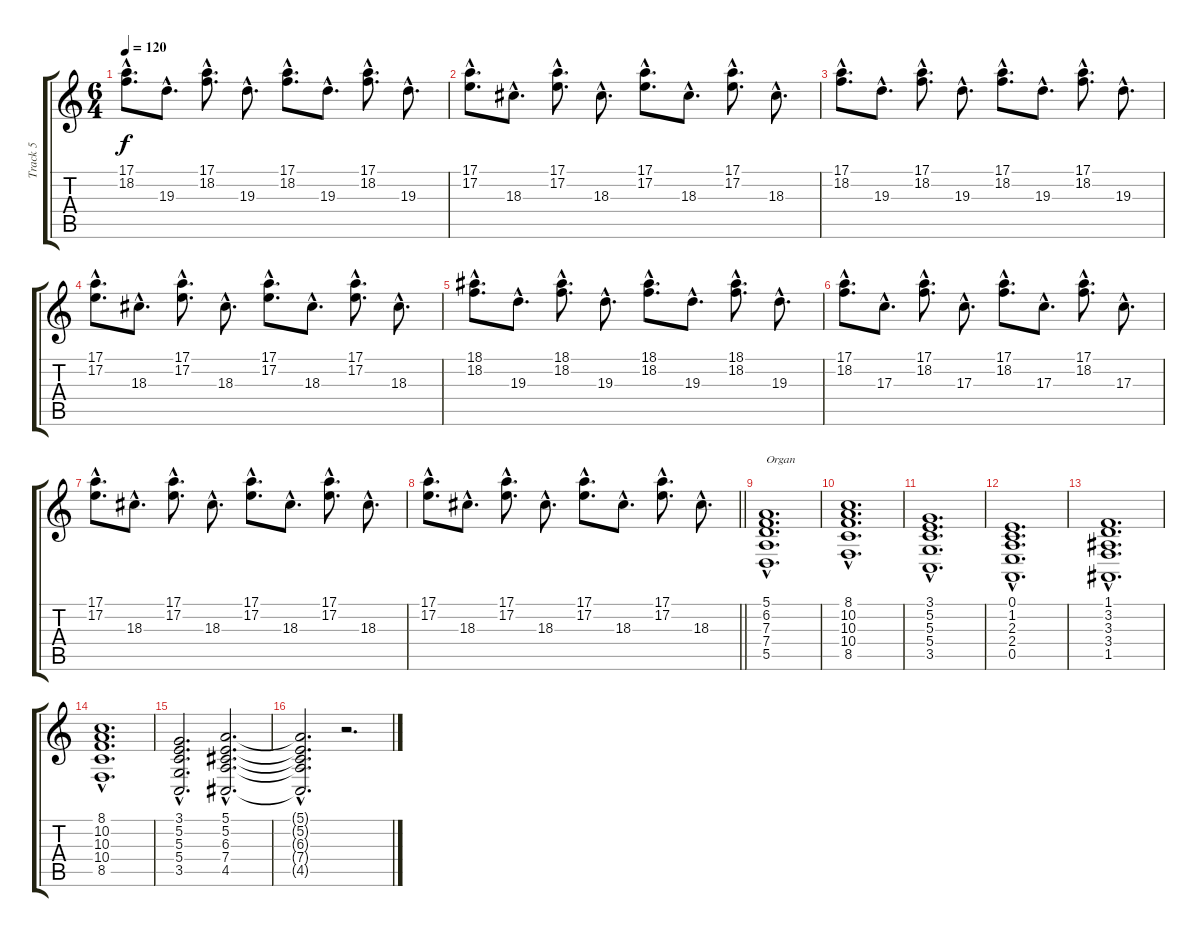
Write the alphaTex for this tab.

\track ("Track 5" "Track 5") {instrument acousticgrandpiano}
\staff {score tabs}
\tuning (E4 B3 G3 D3 A2 E2) {hide}
\ts (6 4)
\tempo 120
\clef g2
\ks c
(17.1{hac} 18.2{hac}).8{d dy f} 19.3{hac}.8{d} (17.1{hac} 18.2{hac}).8{d} 19.3{hac}.8{d} (17.1{hac} 18.2{hac}).8{d} 19.3{hac}.8{d} (17.1{hac} 18.2{hac}).8{d} 19.3{hac}.8{d} |
(17.1{hac} 17.2{hac}).8{d} 18.3{hac}.8{d} (17.1{hac} 17.2{hac}).8{d} 18.3{hac}.8{d} (17.1{hac} 17.2{hac}).8{d} 18.3{hac}.8{d} (17.1{hac} 17.2{hac}).8{d} 18.3{hac}.8{d} |
(17.1{hac} 18.2{hac}).8{d} 19.3{hac}.8{d} (17.1{hac} 18.2{hac}).8{d} 19.3{hac}.8{d} (17.1{hac} 18.2{hac}).8{d} 19.3{hac}.8{d} (17.1{hac} 18.2{hac}).8{d} 19.3{hac}.8{d} |
(17.1{hac} 17.2{hac}).8{d} 18.3{hac}.8{d} (17.1{hac} 17.2{hac}).8{d} 18.3{hac}.8{d} (17.1{hac} 17.2{hac}).8{d} 18.3{hac}.8{d} (17.1{hac} 17.2{hac}).8{d} 18.3{hac}.8{d} |
(18.1{hac} 18.2{hac}).8{d} 19.3{hac}.8{d} (18.1{hac} 18.2{hac}).8{d} 19.3{hac}.8{d} (18.1{hac} 18.2{hac}).8{d} 19.3{hac}.8{d} (18.1{hac} 18.2{hac}).8{d} 19.3{hac}.8{d} |
(17.1{hac} 18.2{hac}).8{d} 17.3{hac}.8{d} (17.1{hac} 18.2{hac}).8{d} 17.3{hac}.8{d} (17.1{hac} 18.2{hac}).8{d} 17.3{hac}.8{d} (17.1{hac} 18.2{hac}).8{d} 17.3{hac}.8{d} |
(17.1{hac} 17.2{hac}).8{d} 18.3{hac}.8{d} (17.1{hac} 17.2{hac}).8{d} 18.3{hac}.8{d} (17.1{hac} 17.2{hac}).8{d} 18.3{hac}.8{d} (17.1{hac} 17.2{hac}).8{d} 18.3{hac}.8{d} |
\barLineRight lightlight
(17.1{hac} 17.2{hac}).8{d} 18.3{hac}.8{d} (17.1{hac} 17.2{hac}).8{d} 18.3{hac}.8{d} (17.1{hac} 17.2{hac}).8{d} 18.3{hac}.8{d} (17.1{hac} 17.2{hac}).8{d} 18.3{hac}.8{d} |
(5.1{hac} 6.2{hac} 7.3{hac} 7.4{hac} 5.5{hac}).1{d txt "Organ" volume 6 instrument rockorgan} |
(8.1{hac} 10.2{hac} 10.3{hac} 10.4{hac} 8.5{hac}).1{d} |
(3.1{hac} 5.2{hac} 5.3{hac} 5.4{hac} 3.5{hac}).1{d} |
(0.1{hac} 1.2{hac} 2.3{hac} 2.4{hac} 0.5{hac}).1{d} |
(1.1{hac} 3.2{hac} 3.3{hac} 3.4{hac} 1.5{hac}).1{d} |
(8.1{hac} 10.2{hac} 10.3{hac} 10.4{hac} 8.5{hac}).1{d} |
(3.1{hac} 5.2{hac} 5.3{hac} 5.4{hac} 3.5{hac}).2{d} (5.1{hac} 5.2{hac} 6.3{hac} 7.4{hac} 4.5{hac}).2{d} |
(5.1{hac t} 5.2{hac t} 6.3{hac t} 7.4{hac t} 4.5{hac t}).2{d} r.2{d}
